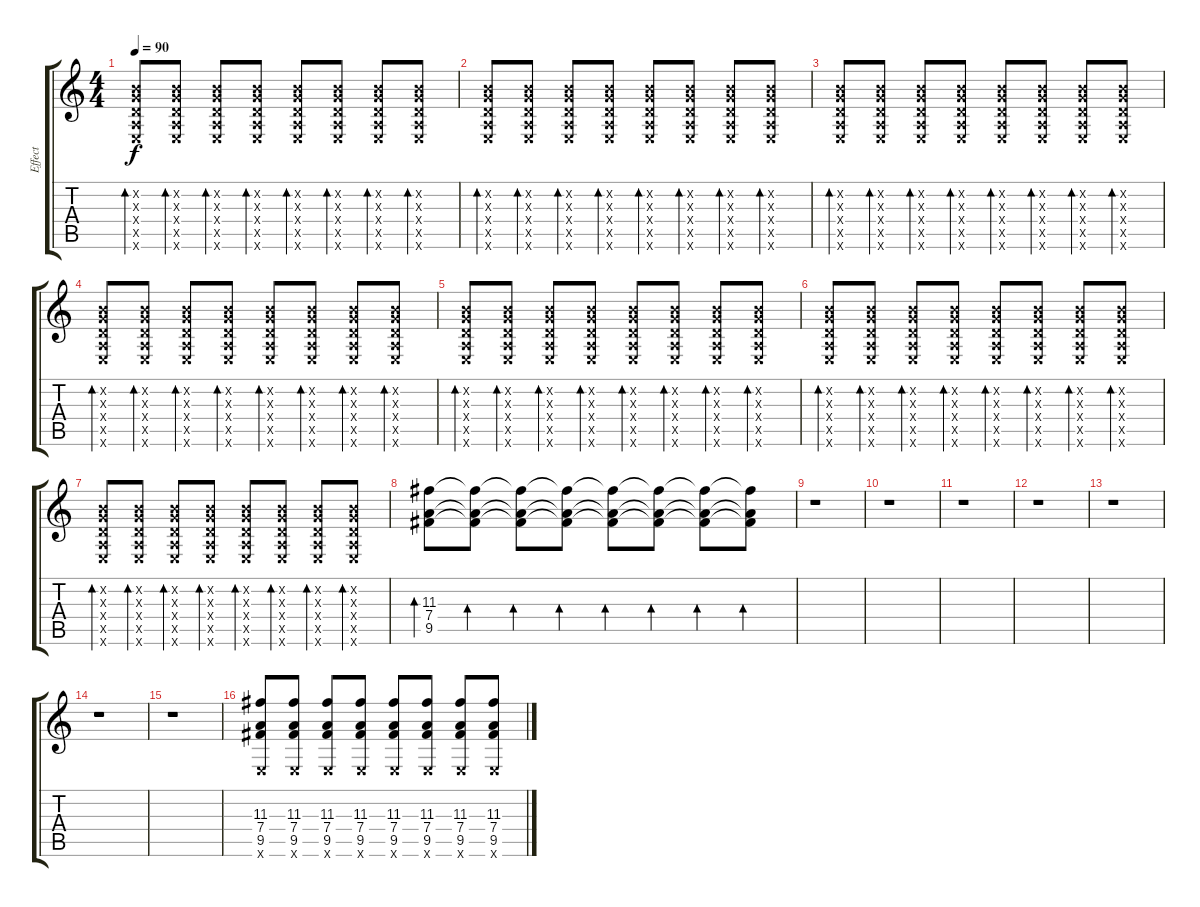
\track ("Effect" "Effect") {instrument electricguitarclean}
\staff {score tabs}
\tuning (E4 B3 G3 D3 A2 E2) {hide}
\ts (4 4)
\tempo 90
\clef g2
\ks c
(0.2{x} 0.3{x} 0.4{x} 0.5{x} 0.6{x}).8{bd 60 dy f volume 16} (0.2{x} 0.3{x} 0.4{x} 0.5{x} 0.6{x}).8{bd 60} (0.2{x} 0.3{x} 0.4{x} 0.5{x} 0.6{x}).8{bd 60} (0.2{x} 0.3{x} 0.4{x} 0.5{x} 0.6{x}).8{bd 60} (0.2{x} 0.3{x} 0.4{x} 0.5{x} 0.6{x}).8{bd 60} (0.2{x} 0.3{x} 0.4{x} 0.5{x} 0.6{x}).8{bd 60} (0.2{x} 0.3{x} 0.4{x} 0.5{x} 0.6{x}).8{bd 60} (0.2{x} 0.3{x} 0.4{x} 0.5{x} 0.6{x}).8{bd 60} |
(0.2{x} 0.3{x} 0.4{x} 0.5{x} 0.6{x}).8{bd 60} (0.2{x} 0.3{x} 0.4{x} 0.5{x} 0.6{x}).8{bd 60} (0.2{x} 0.3{x} 0.4{x} 0.5{x} 0.6{x}).8{bd 60} (0.2{x} 0.3{x} 0.4{x} 0.5{x} 0.6{x}).8{bd 60} (0.2{x} 0.3{x} 0.4{x} 0.5{x} 0.6{x}).8{bd 60} (0.2{x} 0.3{x} 0.4{x} 0.5{x} 0.6{x}).8{bd 60} (0.2{x} 0.3{x} 0.4{x} 0.5{x} 0.6{x}).8{bd 60} (0.2{x} 0.3{x} 0.4{x} 0.5{x} 0.6{x}).8{bd 60} |
(0.2{x} 0.3{x} 0.4{x} 0.5{x} 0.6{x}).8{bd 60} (0.2{x} 0.3{x} 0.4{x} 0.5{x} 0.6{x}).8{bd 60} (0.2{x} 0.3{x} 0.4{x} 0.5{x} 0.6{x}).8{bd 60} (0.2{x} 0.3{x} 0.4{x} 0.5{x} 0.6{x}).8{bd 60} (0.2{x} 0.3{x} 0.4{x} 0.5{x} 0.6{x}).8{bd 60} (0.2{x} 0.3{x} 0.4{x} 0.5{x} 0.6{x}).8{bd 60} (0.2{x} 0.3{x} 0.4{x} 0.5{x} 0.6{x}).8{bd 60} (0.2{x} 0.3{x} 0.4{x} 0.5{x} 0.6{x}).8{bd 60} |
(0.2{x} 0.3{x} 0.4{x} 0.5{x} 0.6{x}).8{bd 60} (0.2{x} 0.3{x} 0.4{x} 0.5{x} 0.6{x}).8{bd 60} (0.2{x} 0.3{x} 0.4{x} 0.5{x} 0.6{x}).8{bd 60} (0.2{x} 0.3{x} 0.4{x} 0.5{x} 0.6{x}).8{bd 60} (0.2{x} 0.3{x} 0.4{x} 0.5{x} 0.6{x}).8{bd 60} (0.2{x} 0.3{x} 0.4{x} 0.5{x} 0.6{x}).8{bd 60} (0.2{x} 0.3{x} 0.4{x} 0.5{x} 0.6{x}).8{bd 60} (0.2{x} 0.3{x} 0.4{x} 0.5{x} 0.6{x}).8{bd 60} |
(0.2{x} 0.3{x} 0.4{x} 0.5{x} 0.6{x}).8{bd 60} (0.2{x} 0.3{x} 0.4{x} 0.5{x} 0.6{x}).8{bd 60} (0.2{x} 0.3{x} 0.4{x} 0.5{x} 0.6{x}).8{bd 60} (0.2{x} 0.3{x} 0.4{x} 0.5{x} 0.6{x}).8{bd 60} (0.2{x} 0.3{x} 0.4{x} 0.5{x} 0.6{x}).8{bd 60} (0.2{x} 0.3{x} 0.4{x} 0.5{x} 0.6{x}).8{bd 60} (0.2{x} 0.3{x} 0.4{x} 0.5{x} 0.6{x}).8{bd 60} (0.2{x} 0.3{x} 0.4{x} 0.5{x} 0.6{x}).8{bd 60} |
(0.2{x} 0.3{x} 0.4{x} 0.5{x} 0.6{x}).8{bd 60} (0.2{x} 0.3{x} 0.4{x} 0.5{x} 0.6{x}).8{bd 60} (0.2{x} 0.3{x} 0.4{x} 0.5{x} 0.6{x}).8{bd 60} (0.2{x} 0.3{x} 0.4{x} 0.5{x} 0.6{x}).8{bd 60} (0.2{x} 0.3{x} 0.4{x} 0.5{x} 0.6{x}).8{bd 60} (0.2{x} 0.3{x} 0.4{x} 0.5{x} 0.6{x}).8{bd 60} (0.2{x} 0.3{x} 0.4{x} 0.5{x} 0.6{x}).8{bd 60} (0.2{x} 0.3{x} 0.4{x} 0.5{x} 0.6{x}).8{bd 60} |
(0.2{x} 0.3{x} 0.4{x} 0.5{x} 0.6{x}).8{bd 60} (0.2{x} 0.3{x} 0.4{x} 0.5{x} 0.6{x}).8{bd 60} (0.2{x} 0.3{x} 0.4{x} 0.5{x} 0.6{x}).8{bd 60} (0.2{x} 0.3{x} 0.4{x} 0.5{x} 0.6{x}).8{bd 60} (0.2{x} 0.3{x} 0.4{x} 0.5{x} 0.6{x}).8{bd 60} (0.2{x} 0.3{x} 0.4{x} 0.5{x} 0.6{x}).8{bd 60} (0.2{x} 0.3{x} 0.4{x} 0.5{x} 0.6{x}).8{bd 60} (0.2{x} 0.3{x} 0.4{x} 0.5{x} 0.6{x}).8{bd 60} |
(11.3 7.4 9.5).8{bd 60 volume 8 instrument electricguitarclean} (11.3{t} 7.4{t} 9.5{t}).8{bd 60} (11.3{t} 7.4{t} 9.5{t}).8{bd 60} (11.3{t} 7.4{t} 9.5{t}).8{bd 60} (11.3{t} 7.4{t} 9.5{t}).8{bd 60} (11.3{t} 7.4{t} 9.5{t}).8{bd 60} (11.3{t} 7.4{t} 9.5{t}).8{bd 60} (11.3{t} 7.4{t} 9.5{t}).8{bd 60} |
r.1 |
r.1 |
r.1 |
r.1 |
r.1 |
r.1 |
r.1 |
(11.3 7.4 9.5 0.6{x}).8{volume 0} (11.3 7.4 9.5 0.6{x}).8 (11.3 7.4 9.5 0.6{x}).8 (11.3 7.4 9.5 0.6{x}).8 (11.3 7.4 9.5 0.6{x}).8 (11.3 7.4 9.5 0.6{x}).8 (11.3 7.4 9.5 0.6{x}).8 (11.3 7.4 9.5 0.6{x}).8
